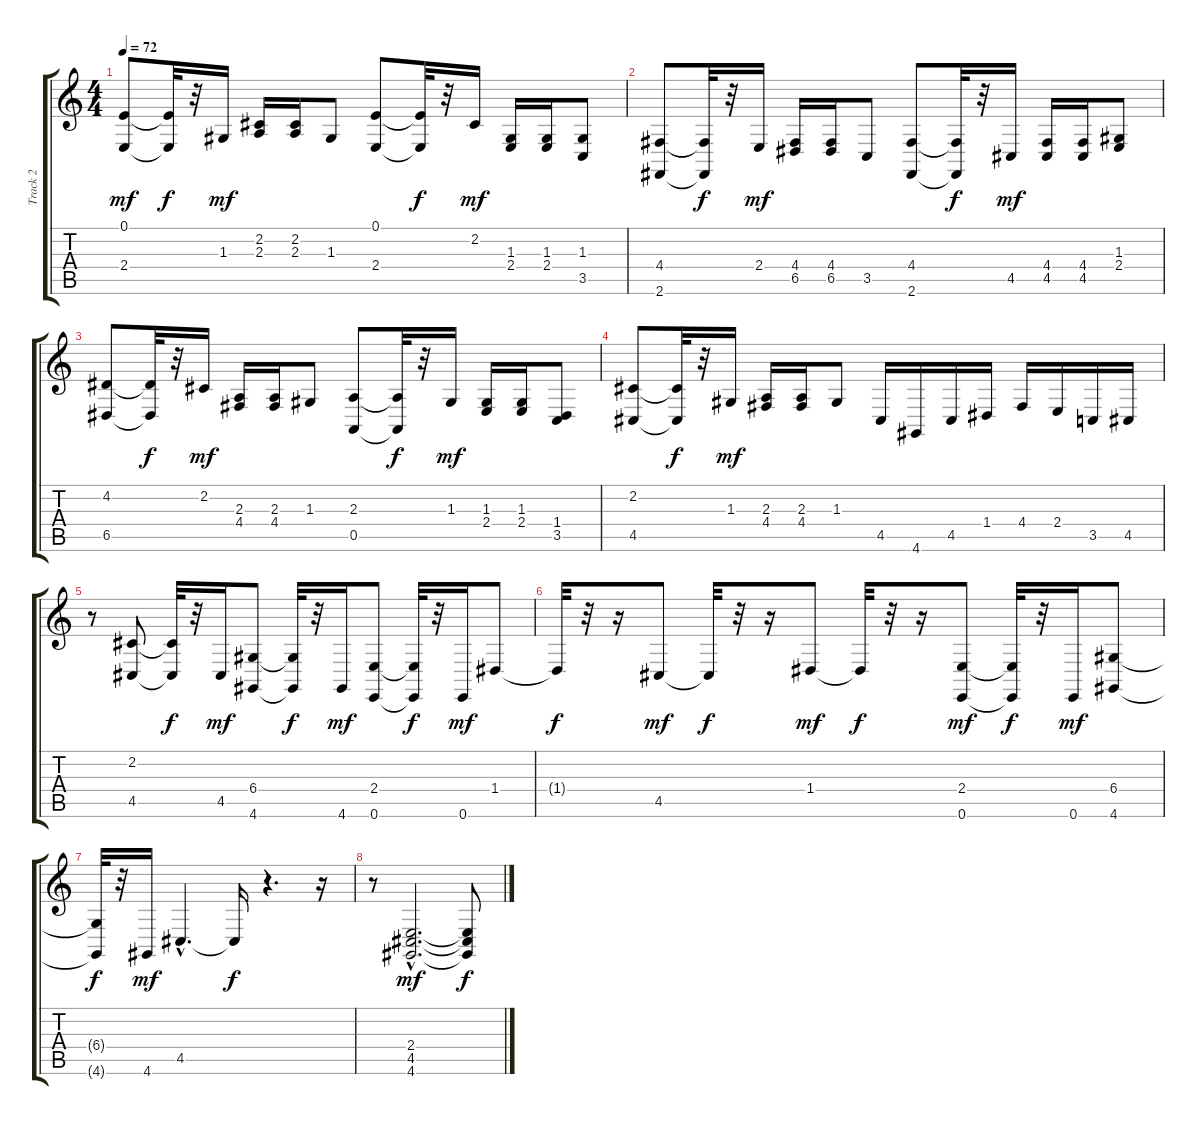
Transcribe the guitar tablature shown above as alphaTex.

\track ("Track 2" "Track 2") {instrument acousticgrandpiano}
\staff {score tabs}
\tuning (E4 B3 G3 D3 A2 E2) {hide}
\ts (4 4)
\tempo 72
\clef g2
\ks c
(0.1 2.4).8{dy mf} (0.1{t} 2.4{t}).32{dy f} r.32 1.3.16{dy mf} (2.2 2.3).16 (2.2 2.3).16 1.3.8 (0.1 2.4).8 (0.1{t} 2.4{t}).32{dy f} r.32 2.2.16{dy mf} (1.3 2.4).16 (1.3 2.4).16 (1.3 3.5).8 |
(4.4 2.6).8 (4.4{t} 2.6{t}).32{dy f} r.32 2.4.16{dy mf} (4.4 6.5).16 (4.4 6.5).16 3.5.8 (4.4 2.6).8 (4.4{t} 2.6{t}).32{dy f} r.32 4.5.16{dy mf} (4.4 4.5).16 (4.4 4.5).16 (1.3 2.4).8 |
(4.2 6.5).8 (4.2{t} 6.5{t}).32{dy f} r.32 2.2.16{dy mf} (2.3 4.4).16 (2.3 4.4).16 1.3.8 (2.3 0.5).8 (2.3{t} 0.5{t}).32{dy f} r.32 1.3.16{dy mf} (1.3 2.4).16 (1.3 2.4).16 (1.4 3.5).8 |
(2.2 4.5).8 (2.2{t} 4.5{t}).32{dy f} r.32 1.3.16{dy mf} (2.3 4.4).16 (2.3 4.4).16 1.3.8 4.5.16 4.6.16 4.5.16 1.4.16 4.4.16 2.4.16 3.5.16 4.5.16 |
r.8 (2.2 4.5).8 (2.2{t} 4.5{t}).32{dy f} r.32 4.5.16{dy mf} (6.4 4.6).8 (6.4{t} 4.6{t}).32{dy f} r.32 4.6.16{dy mf} (2.4 0.6).8 (2.4{t} 0.6{t}).32{dy f} r.32 0.6.16{dy mf} 1.4.8 |
1.4{t}.32{dy f} r.32 r.16 4.5.8{dy mf} 4.5{t}.32{dy f} r.32 r.16 1.4.8{dy mf} 1.4{t}.32{dy f} r.32 r.16 (2.4 0.6).8{dy mf} (2.4{t} 0.6{t}).32{dy f} r.32 0.6.16{dy mf} (6.4 4.6).8 |
(6.4{t} 4.6{t}).32{dy f} r.32 4.6.16{dy mf} 4.5{hac}.4{d} 4.5{t}.16{dy f} r.4{d} r.16 |
r.8 (2.4{hac} 4.5{hac} 4.6{hac}).2{d dy mf} (2.4{t} 4.5{t} 4.6{t}).8{dy f}
